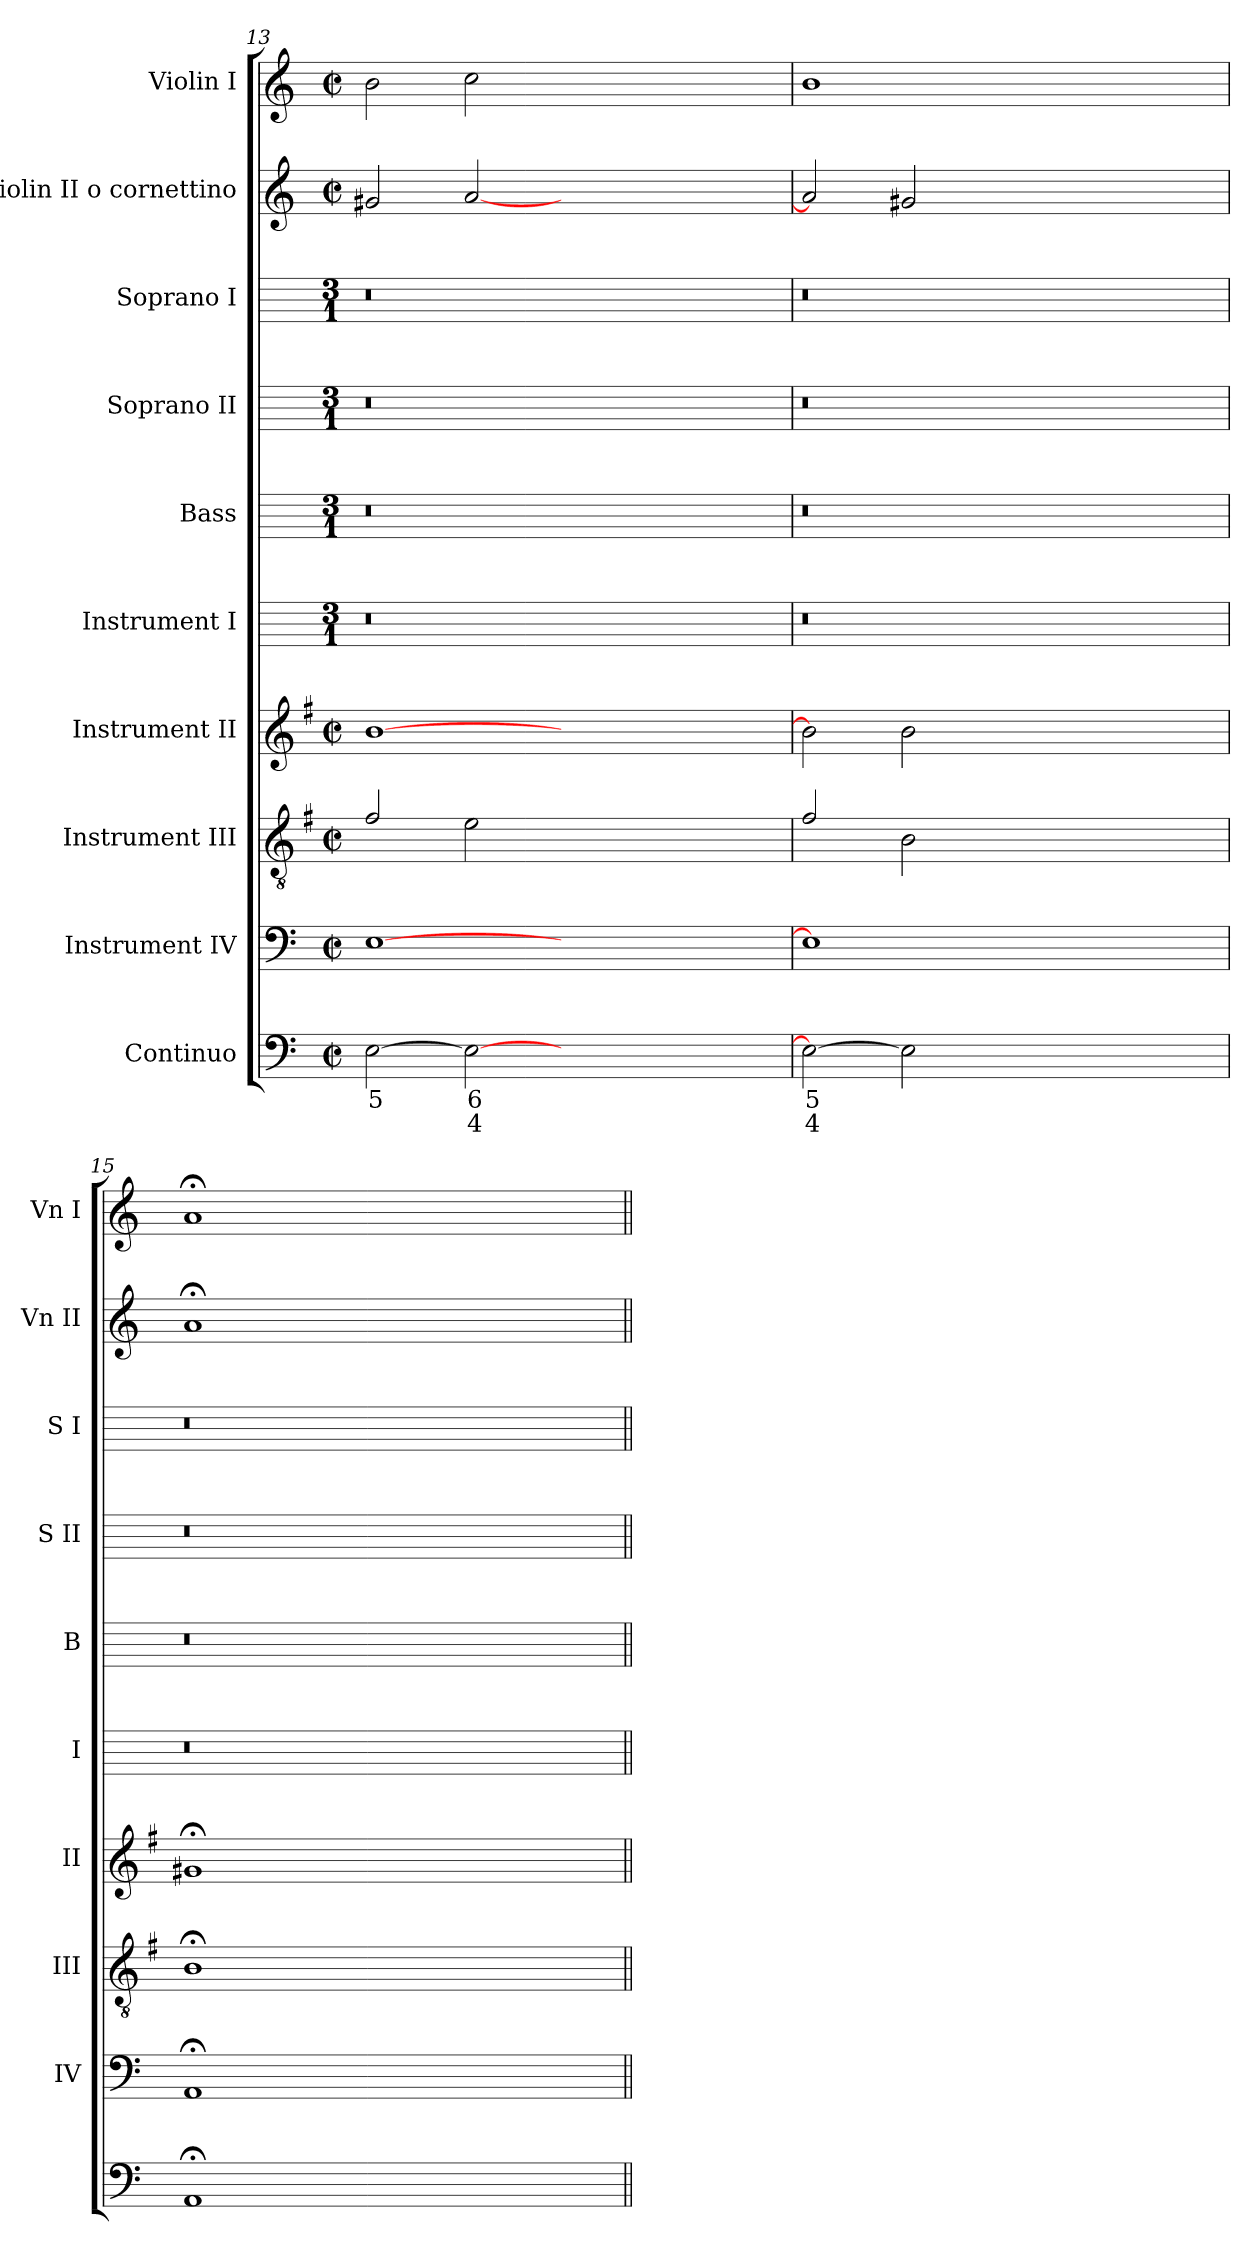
**kern	**text	**text	**kern	**kern	**kern	**kern	**kern	**kern	**kern	**kern	**kern
*part10	*part10	*part10	*part9	*part8	*part7	*part6	*part5	*part4	*part3	*part2	*part1
*staff10	*staff10	*staff10	*staff9	*staff8	*staff7	*staff6	*staff5	*staff4	*staff3	*staff2	*staff1
*I"Continuo	*	*	*I"Instrument IV	*I"Instrument III	*I"Instrument II	*I"Instrument I	*I"Bass	*I"Soprano II	*I"Soprano I	*I"Violin II o cornettino	*I"Violin I
*	*	*	*I'IV	*I'III	*I'II	*I'I	*I'B	*I'S II	*I'S I	*I'Vn II	*I'Vn I
*clefF4	*	*	*clefF4	*clefGv2	*clefG2	*	*	*	*	*clefG2	*clefG2
*	*	*	*	*ITrd4c7	*ITrd4c7	*ITrd4c7	*	*	*	*	*
*k[]	*	*	*k[]	*k[]	*k[]	*	*	*	*	*k[]	*k[]
*C:	*	*	*C:	*C:	*C:	*	*	*	*	*C:	*C:
*M2/2	*	*	*M2/2	*M2/2	*M2/2	*M3/1	*M3/1	*M3/1	*M3/1	*M2/2	*M2/2
*met(c|)	*	*	*met(c|)	*met(c|)	*met(c|)	*	*	*	*	*met(c|)	*met(c|)
=13	=13	=13	=13	=13	=13	=13	=13	=13	=13	=13	=13
!	!LO:LY:b	!	!	!	!	!	!	!	!	!	!
[2E	5	.	[1E	2B/	[1e	0.r	0.r	0.r	0.r	2g#X	2b
!	!LO:LY:b	!LO:LY:b	!	!	!	!	!	!	!	!	!
2E_	6	4	.	2A	.	.	.	.	.	[2a	2cc
0ryy	.	.	0ryy	0ryy	0ryy	.	.	.	.	0ryy	0ryy
=14	=14	=14	=14	=14	=14	=14	=14	=14	=14	=14	=14
!	!LO:LY:b	!LO:LY:b	!	!	!	!	!	!	!	!	!
2E_	5	4	1E]	2B/	2e]	0.r	0.r	0.r	0.r	2a]	1b
2E]	.	.	.	2E	2e	.	.	.	.	2g#X	.
0ryy	.	.	0ryy	0ryy	0ryy	.	.	.	.	0ryy	0ryy
=15	=15	=15	=15	=15	=15	=15	=15	=15	=15	=15	=15
1AA;<	.	.	1AA;<	1E;<	1c#X;<	0.r	0.r	0.r	0.r	1a;<	1a;<
0ryy	.	.	0ryy	0ryy	0ryy	.	.	.	.	0ryy	0ryy
=||	=||	=||	=||	=||	=||	=||	=||	=||	=||	=||	=||
*-	*-	*-	*-	*-	*-	*-	*-	*-	*-	*-	*-
